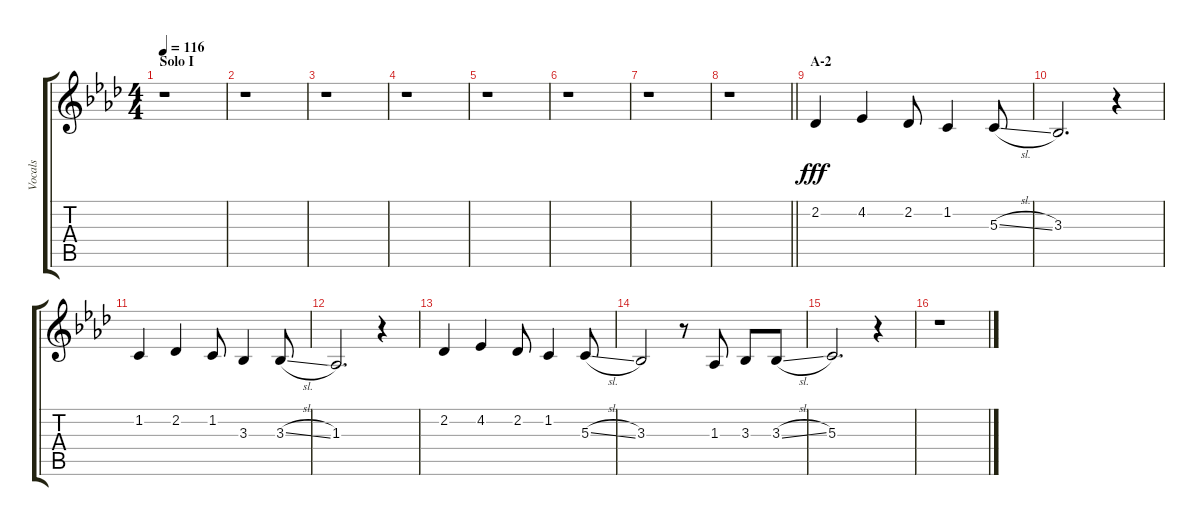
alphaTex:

\track ("Vocals" "Vocals") {instrument voiceoohs}
\staff {score tabs}
\tuning (E4 B3 G3 D3 A2 E2) {hide}
\ts (4 4)
\section ("" "Solo I")
\tempo 116
\clef g2
\ks ab
r.1{dy fff} |
r.1 |
r.1 |
r.1 |
r.1 |
r.1 |
r.1 |
\barLineRight lightlight
r.1 |
\section ("" "A-2")
2.2.4 4.2.4 2.2.8 1.2.4 5.3{sl}.8 |
3.3.2{d} r.4 |
1.2.4 2.2.4 1.2.8 3.3.4 3.3{sl}.8 |
1.3.2{d} r.4 |
2.2.4 4.2.4 2.2.8 1.2.4 5.3{sl}.8 |
3.3.2 r.8 1.3.8 3.3.8 3.3{sl}.8 |
5.3.2{d} r.4 |
r.1
